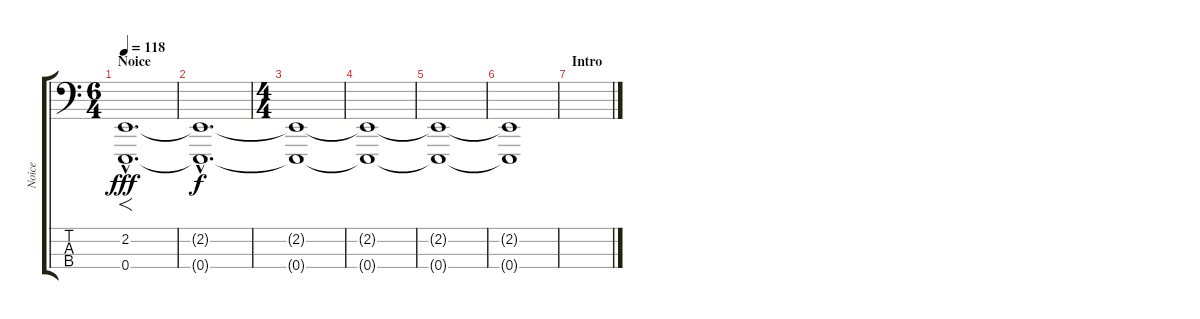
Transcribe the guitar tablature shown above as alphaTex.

\track ("Noice" "Noice") {instrument helicopter}
\staff {score tabs}
\tuning (G2 D2 A1 E1) {hide}
\ts (6 4)
\section ("" "Noice")
\tempo 118
\clef f4
\ks c
(2.2{hac} 0.4{hac}).1{f d dy fff volume 7 instrument helicopter} |
(2.2{hac t} 0.4{hac t}).1{d dy f volume 5} |
\ts (4 4)
(2.2{t} 0.4{t}).1 |
(2.2{t} 0.4{t}).1 |
(2.2{t} 0.4{t}).1 |
(2.2{t} 0.4{t}).1 |
\section ("" "Intro")
